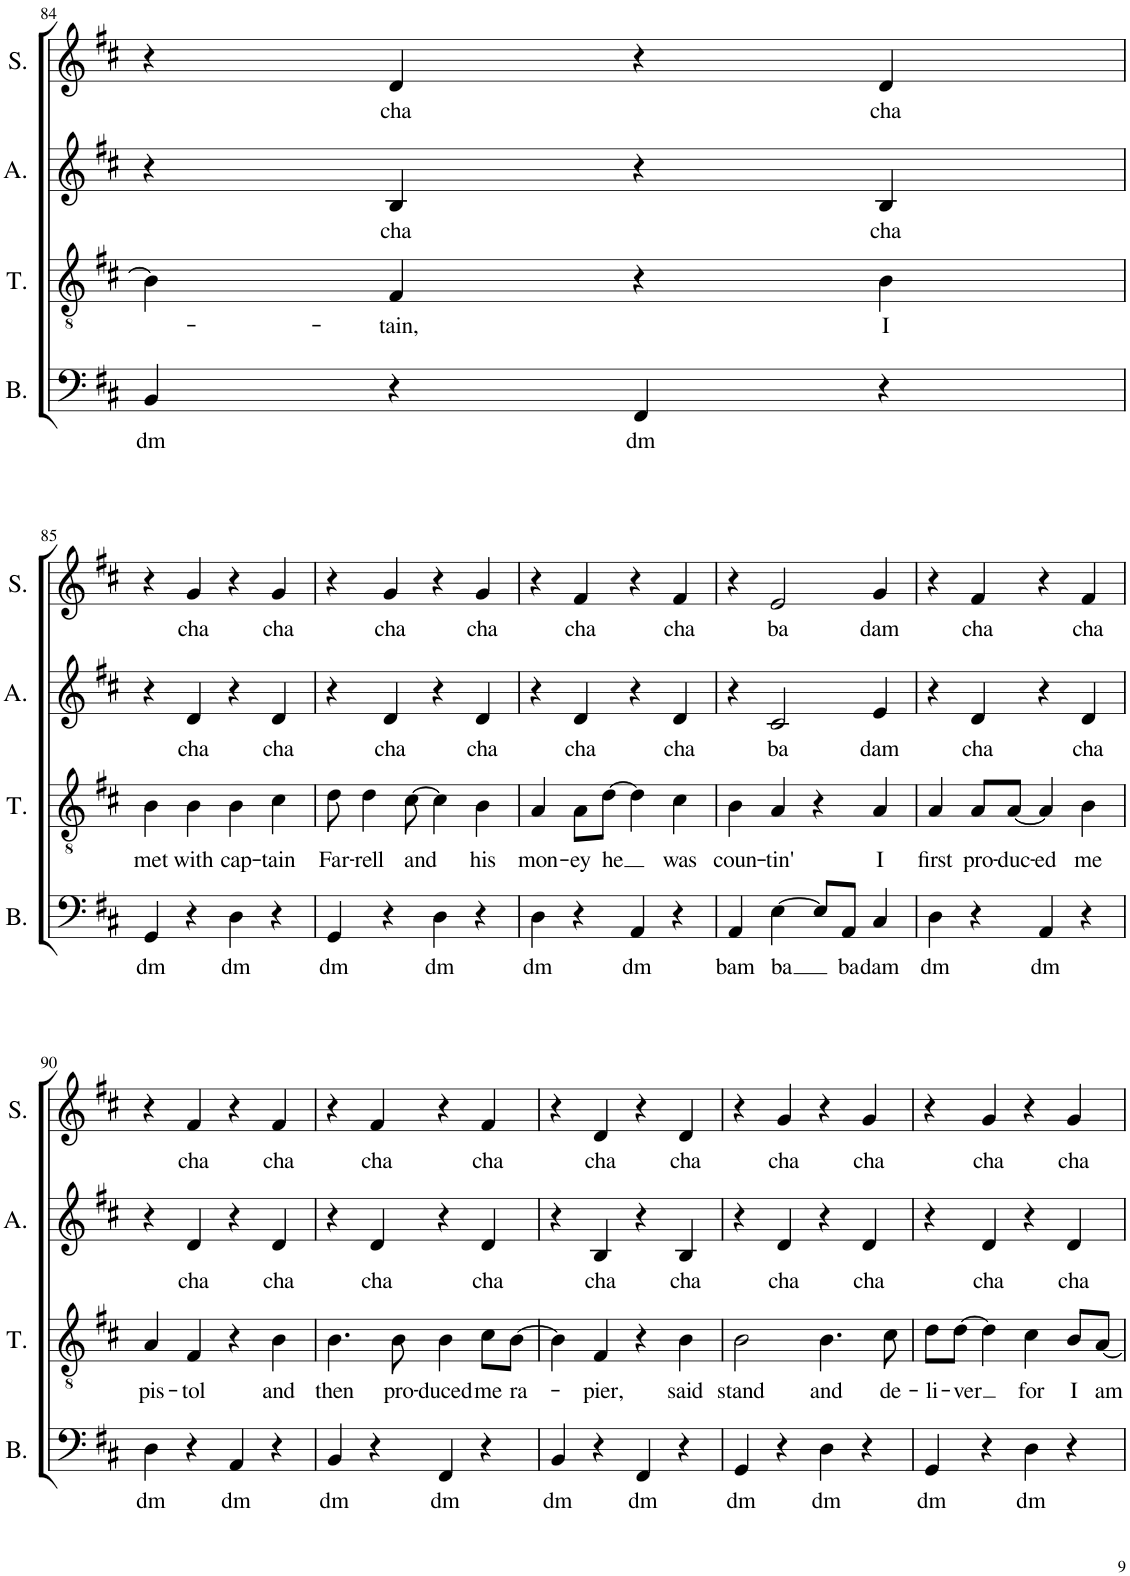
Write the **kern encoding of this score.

**kern	**text	**kern	**text	**kern	**text	**kern	**text
*part4	*part4	*part3	*part3	*part2	*part2	*part1	*part1
*staff4	*staff4	*staff3	*staff3	*staff2	*staff2	*staff1	*staff1
*I"Bass	*	*I"Tenor	*	*I"Alto	*	*I"Soprano	*
*I'B.	*	*I'T.	*	*I'A.	*	*I'S.	*
!!LO:PB:g=z
*clefF4	*	*clefGv2	*	*clefG2	*	*clefG2	*
*k[f#c#]	*	*k[f#c#]	*	*k[f#c#]	*	*k[f#c#]	*
*M4/4	*	*M4/4	*	*M4/4	*	*M4/4	*
*met(c)	*	*met(c)	*	*met(c)	*	*met(c)	*
=84	=84	=84	=84	=84	=84	=84	=84
!	!LO:LY:b	!	!	!	!	!	!
4BB/	dm	4B\]	.	4r	.	4r	.
!	!	!	!LO:LY:b	!	!LO:LY:b	!	!LO:LY:b
4r	.	4F#/	-tain,	4B/	cha	4d/	cha
!	!LO:LY:b	!	!	!	!	!	!
4FF#/	dm	4r	.	4r	.	4r	.
!	!	!	!LO:LY:b	!	!LO:LY:b	!	!LO:LY:b
4r	.	4B\	I	4B/	cha	4d/	cha
!!LO:LB:g=z
=85	=85	=85	=85	=85	=85	=85	=85
!	!LO:LY:b	!	!LO:LY:b	!	!	!	!
4GG/	dm	4B\	met	4r	.	4r	.
!	!	!	!LO:LY:b	!	!LO:LY:b	!	!LO:LY:b
4r	.	4B\	with	4d/	cha	4g/	cha
!	!LO:LY:b	!	!LO:LY:b	!	!	!	!
4D\	dm	4B\	cap-	4r	.	4r	.
!	!	!	!LO:LY:b	!	!LO:LY:b	!	!LO:LY:b
4r	.	4c#\	-tain	4d/	cha	4g/	cha
=86	=86	=86	=86	=86	=86	=86	=86
!	!LO:LY:b	!	!LO:LY:b	!	!	!	!
4GG/	dm	8d\	Far-	4r	.	4r	.
!	!	!	!LO:LY:b	!	!	!	!
.	.	4d\	-rell	.	.	.	.
!	!	!	!	!	!LO:LY:b	!	!LO:LY:b
4r	.	.	.	4d/	cha	4g/	cha
!	!	!	!LO:LY:b	!	!	!	!
.	.	[>8c#\	and	.	.	.	.
!	!LO:LY:b	!	!	!	!	!	!
4D\	dm	4c#\]	.	4r	.	4r	.
!	!	!	!LO:LY:b	!	!LO:LY:b	!	!LO:LY:b
4r	.	4B\	his	4d/	cha	4g/	cha
=87	=87	=87	=87	=87	=87	=87	=87
!	!LO:LY:b	!	!LO:LY:b	!	!	!	!
4D\	dm	4A/	mon-	4r	.	4r	.
!	!	!	!LO:LY:b	!	!LO:LY:b	!	!LO:LY:b
4r	.	8A\L	-ey	4d/	cha	4f#/	cha
!	!	!	!LO:LY:b	!	!	!	!
.	.	[>8d\J	he	.	.	.	.
!	!LO:LY:b	!	!	!	!	!	!
4AA/	dm	4d\]	.	4r	.	4r	.
!	!	!	!LO:LY:b	!	!LO:LY:b	!	!LO:LY:b
4r	.	4c#\	was	4d/	cha	4f#/	cha
=88	=88	=88	=88	=88	=88	=88	=88
!	!LO:LY:b	!	!LO:LY:b	!	!	!	!
4AA/	bam	4B\	coun-	4r	.	4r	.
!	!LO:LY:b	!	!LO:LY:b	!	!LO:LY:b	!	!LO:LY:b
[4E\	ba	4A/	-tin'	2c#/	ba	2e/	ba
8E/L]	.	4r	.	.	.	.	.
!	!LO:LY:b	!	!	!	!	!	!
8AA/J	ba	.	.	.	.	.	.
!	!LO:LY:b	!	!LO:LY:b	!	!LO:LY:b	!	!LO:LY:b
4C#/	dam	4A/	I	4e/	dam	4g/	dam
=89	=89	=89	=89	=89	=89	=89	=89
!	!LO:LY:b	!	!LO:LY:b	!	!	!	!
4D\	dm	4A/	first	4r	.	4r	.
!	!	!	!LO:LY:b	!	!LO:LY:b	!	!LO:LY:b
4r	.	8A/L	pro-	4d/	cha	4f#/	cha
!	!	!	!LO:LY:b	!	!	!	!
.	.	[<8A/J	-duc-	.	.	.	.
!	!LO:LY:b	!	!LO:LY:b	!	!	!	!
4AA/	dm	4A/]	-ed	4r	.	4r	.
!	!	!	!LO:LY:b	!	!LO:LY:b	!	!LO:LY:b
4r	.	4B\	me	4d/	cha	4f#/	cha
!!LO:LB:g=z
=90	=90	=90	=90	=90	=90	=90	=90
!	!LO:LY:b	!	!LO:LY:b	!	!	!	!
4D\	dm	4A/	pis-	4r	.	4r	.
!	!	!	!LO:LY:b	!	!LO:LY:b	!	!LO:LY:b
4r	.	4F#/	-tol	4d/	cha	4f#/	cha
!	!LO:LY:b	!	!	!	!	!	!
4AA/	dm	4r	.	4r	.	4r	.
!	!	!	!LO:LY:b	!	!LO:LY:b	!	!LO:LY:b
4r	.	4B\	and	4d/	cha	4f#/	cha
=91	=91	=91	=91	=91	=91	=91	=91
!	!LO:LY:b	!	!LO:LY:b	!	!	!	!
4BB/	dm	4.B\	then	4r	.	4r	.
!	!	!	!	!	!LO:LY:b	!	!LO:LY:b
4r	.	.	.	4d/	cha	4f#/	cha
!	!	!	!LO:LY:b	!	!	!	!
.	.	8B\	pro-	.	.	.	.
!	!LO:LY:b	!	!LO:LY:b	!	!	!	!
4FF#/	dm	4B\	-duced	4r	.	4r	.
!	!	!	!LO:LY:b	!	!LO:LY:b	!	!LO:LY:b
4r	.	8c#\L	me	4d/	cha	4f#/	cha
!	!	!	!LO:LY:b	!	!	!	!
.	.	[>8B\J	ra-	.	.	.	.
=92	=92	=92	=92	=92	=92	=92	=92
!	!LO:LY:b	!	!	!	!	!	!
4BB/	dm	4B\]	.	4r	.	4r	.
!	!	!	!LO:LY:b	!	!LO:LY:b	!	!LO:LY:b
4r	.	4F#/	-pier,	4B/	cha	4d/	cha
!	!LO:LY:b	!	!	!	!	!	!
4FF#/	dm	4r	.	4r	.	4r	.
!	!	!	!LO:LY:b	!	!LO:LY:b	!	!LO:LY:b
4r	.	4B\	said	4B/	cha	4d/	cha
=93	=93	=93	=93	=93	=93	=93	=93
!	!LO:LY:b	!	!LO:LY:b	!	!	!	!
4GG/	dm	2B\	stand	4r	.	4r	.
!	!	!	!	!	!LO:LY:b	!	!LO:LY:b
4r	.	.	.	4d/	cha	4g/	cha
!	!LO:LY:b	!	!LO:LY:b	!	!	!	!
4D\	dm	4.B\	and	4r	.	4r	.
!	!	!	!	!	!LO:LY:b	!	!LO:LY:b
4r	.	.	.	4d/	cha	4g/	cha
!	!	!	!LO:LY:b	!	!	!	!
.	.	8c#\	de-	.	.	.	.
=94	=94	=94	=94	=94	=94	=94	=94
!	!LO:LY:b	!	!LO:LY:b	!	!	!	!
4GG/	dm	8d\L	-li-	4r	.	4r	.
!	!	!	!LO:LY:b	!	!	!	!
.	.	[8d\J	-ver	.	.	.	.
!	!	!	!	!	!LO:LY:b	!	!LO:LY:b
4r	.	4d\]	.	4d/	cha	4g/	cha
!	!LO:LY:b	!	!LO:LY:b	!	!	!	!
4D\	dm	4c#\	for	4r	.	4r	.
!	!	!	!LO:LY:b	!	!LO:LY:b	!	!LO:LY:b
4r	.	8B/L	I	4d/	cha	4g/	cha
!	!	!	!LO:LY:b	!	!	!	!
.	.	[8A/J	am	.	.	.	.
=	=	=	=	=	=	=	=
*-	*-	*-	*-	*-	*-	*-	*-
